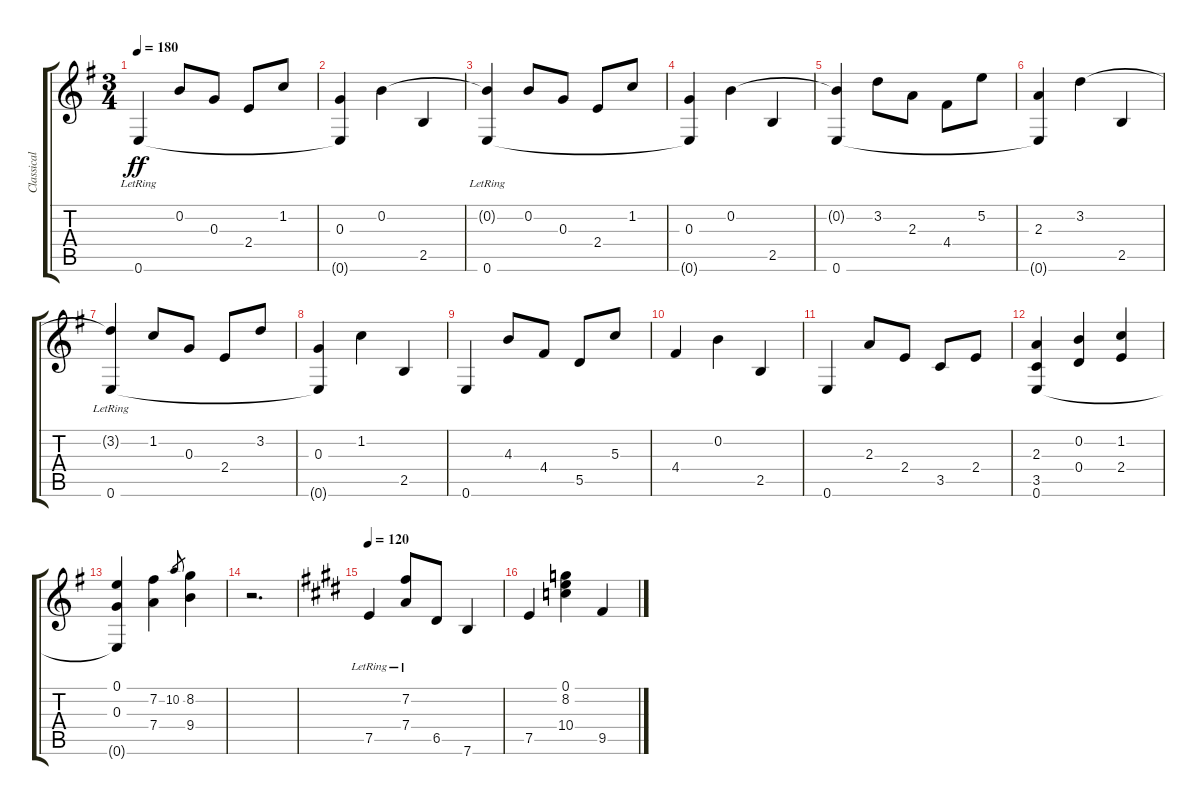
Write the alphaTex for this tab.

\track ("Classical Guitar" "Classical ") {instrument acousticguitarnylon}
\staff {score tabs}
\tuning (E4 B3 G3 D3 A2 E2) {hide}
\ts (3 4)
\tempo 180
\clef g2
\ks eminor
0.6{lr}.4{dy ff} 0.2.8 0.3.8 2.4.8 1.2.8 |
(0.3 0.6{t}).4 0.2.4 2.5.4 |
(0.2{t} 0.6{lr}).4 0.2.8 0.3.8 2.4.8 1.2.8 |
(0.3 0.6{t}).4 0.2.4 2.5.4 |
(0.2{t} 0.6).4 3.2.8 2.3.8 4.4.8 5.2.8 |
(2.3 0.6{t}).4 3.2.4 2.5.4 |
(3.2{t} 0.6{lr}).4 1.2.8 0.3.8 2.4.8 3.2.8 |
(0.3 0.6{t}).4 1.2.4 2.5.4 |
0.6.4 4.3.8 4.4.8 5.5.8 5.3.8 |
4.4.4 0.2.4 2.5.4 |
0.6.4 2.3.8 2.4.8 3.5.8 2.4.8 |
(2.3 3.5 0.6).4 (0.2 0.4).4 (1.2 2.4).4 |
(0.1 0.3 0.6{t}).4 (7.2 7.4).4 10.2.8{gr} (8.2 9.4).4 |
r.2{d} |
\tempo 120
\ks e
7.5{lr}.4 (7.2{lr} 7.4{lr}).8 6.5.8 7.6.4 |
7.5.4 (0.1 8.2 10.4).4 9.5.4
